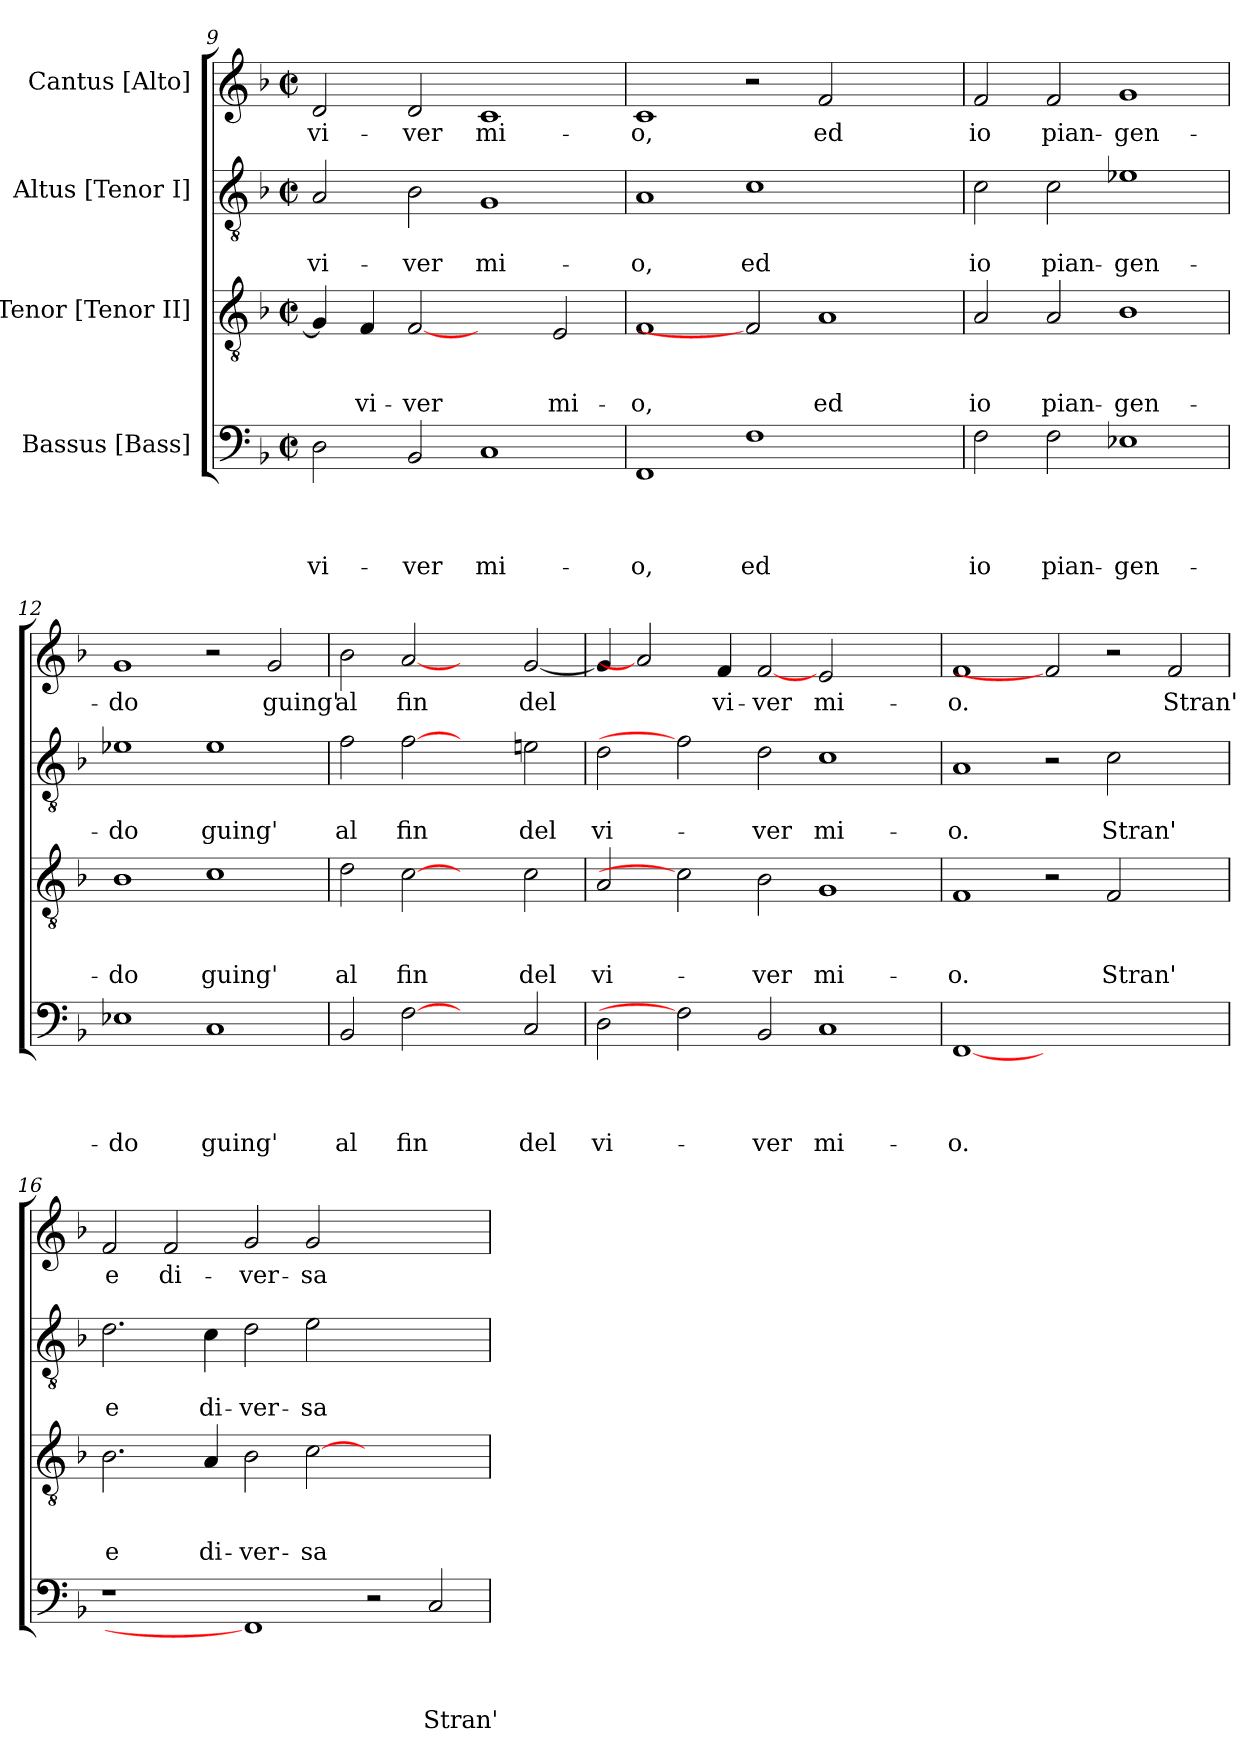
**kern	**text	**text	**text	**text	**kern	**text	**text	**text	**kern	**text	**text	**kern	**text
*part4	*part4	*part4	*part4	*part4	*part3	*part3	*part3	*part3	*part2	*part2	*part2	*part1	*part1
*staff4	*staff4	*staff4	*staff4	*staff4	*staff3	*staff3	*staff3	*staff3	*staff2	*staff2	*staff2	*staff1	*staff1
*I"Bassus [Bass]	*	*	*	*	*I"Tenor [Tenor II]	*	*	*	*I"Altus [Tenor I]	*	*	*I"Cantus [Alto]	*
!!LO:LB:g=z
*clefF4	*	*	*	*	*clefGv2	*	*	*	*clefGv2	*	*	*clefG2	*
*k[b-]	*	*	*	*	*k[b-]	*	*	*	*k[b-]	*	*	*k[b-]	*
*F:	*	*	*	*	*F:	*	*	*	*F:	*	*	*F:	*
*M2/2	*	*	*	*	*M2/2	*	*	*	*M2/2	*	*	*M2/2	*
*met(c|)	*	*	*	*	*met(c|)	*	*	*	*met(c|)	*	*	*met(c|)	*
=9	=9	=9	=9	=9	=9	=9	=9	=9	=9	=9	=9	=9	=9
!	!	!	!	!LO:LY:b	!	!	!	!	!	!	!LO:LY:b	!	!LO:LY:b
2D\	.	.	.	vi-	4G/]	.	.	.	2A/	.	vi-	2d/	vi-
!	!	!	!	!	!	!	!	!LO:LY:b	!	!	!	!	!
.	.	.	.	.	4F/	.	.	vi-	.	.	.	.	.
!	!	!	!	!LO:LY:b	!	!	!	!LO:LY:b	!	!	!LO:LY:b	!	!LO:LY:b
2BB-/	.	.	.	-ver	[2F	.	.	-ver	2B-\	.	-ver	2d/	-ver
!	!	!	!	!LO:LY:b	!	!	!	!	!	!	!LO:LY:b	!	!LO:LY:b
1C	.	.	.	mi-	2ryy	.	.	.	1G	.	mi-	1c	mi-
!	!	!	!	!	!	!	!	!LO:LY:b	!	!	!	!	!
.	.	.	.	.	2E/	.	.	mi-	.	.	.	.	.
=10	=10	=10	=10	=10	=10	=10	=10	=10	=10	=10	=10	=10	=10
!	!	!	!	!LO:LY:b	!	!	!	!LO:LY:b	!	!	!LO:LY:b	!	!LO:LY:b
1FF	.	.	.	-o,	1F	.	.	-o,	1A	.	-o,	1c	-o,
!	!	!	!	!LO:LY:b	!	!	!	!	!	!	!LO:LY:b	!	!
1F	.	.	.	ed	2F]	.	.	.	1c	.	ed	2r	.
!	!	!	!	!	!	!	!	!LO:LY:b	!	!	!	!	!LO:LY:b
.	.	.	.	.	1A	.	.	ed	.	.	.	2f/	ed
2ryy	.	.	.	.	.	.	.	.	2ryy	.	.	2ryy	.
=11	=11	=11	=11	=11	=11	=11	=11	=11	=11	=11	=11	=11	=11
!	!	!	!	!LO:LY:b	!	!	!	!LO:LY:b	!	!	!LO:LY:b	!	!LO:LY:b
2F\	.	.	.	io	2A/	.	.	io	2c\	.	io	2f/	io
!	!	!	!	!LO:LY:b	!	!	!	!LO:LY:b	!	!	!LO:LY:b	!	!LO:LY:b
2F\	.	.	.	pian-	2A/	.	.	pian-	2c\	.	pian-	2f/	pian-
!	!	!	!	!LO:LY:b	!	!	!	!LO:LY:b	!	!	!LO:LY:b	!	!LO:LY:b
1E-X	.	.	.	-gen-	1B-	.	.	-gen-	1e-X	.	-gen-	1g	-gen-
=12	=12	=12	=12	=12	=12	=12	=12	=12	=12	=12	=12	=12	=12
!	!	!	!	!LO:LY:b	!	!	!	!LO:LY:b	!	!	!LO:LY:b	!	!LO:LY:b
1E-X	.	.	.	-do	1B-	.	.	-do	1e-X	.	-do	1g	-do
!	!	!	!	!LO:LY:b	!	!	!	!LO:LY:b	!	!	!LO:LY:b	!	!
1C	.	.	.	guing'	1c	.	.	guing'	1e-	.	guing'	2r	.
!	!	!	!	!	!	!	!	!	!	!	!	!	!LO:LY:b
.	.	.	.	.	.	.	.	.	.	.	.	2g/	guing'
=13	=13	=13	=13	=13	=13	=13	=13	=13	=13	=13	=13	=13	=13
!	!	!	!	!LO:LY:b	!	!	!	!LO:LY:b	!	!	!LO:LY:b	!	!LO:LY:b
2BB-/	.	.	.	al	2d\	.	.	al	2f\	.	al	2b-\	al
!	!	!	!	!LO:LY:b	!	!	!	!LO:LY:b	!	!	!LO:LY:b	!	!LO:LY:b
[2F	.	.	.	fin	[2c	.	.	fin	[2f	.	fin	[2a	fin
2ryy	.	.	.	.	2ryy	.	.	.	2ryy	.	.	2ryy	.
!	!	!	!	!LO:LY:b	!	!	!	!LO:LY:b	!	!	!LO:LY:b	!	!LO:LY:b
2C/	.	.	.	del	2c\	.	.	del	2en\	.	del	[<2g/	del
!!LO:PB:g=z
=14	=14	=14	=14	=14	=14	=14	=14	=14	=14	=14	=14	=14	=14
!	!	!	!	!LO:LY:b	!	!	!	!LO:LY:b	!	!	!LO:LY:b	!	!
2D\	.	.	.	vi-	2A/	.	.	vi-	2d\	.	vi-	4g/]	.
.	.	.	.	.	.	.	.	.	.	.	.	2a]	.
2F]	.	.	.	.	2c]	.	.	.	2f]	.	.	.	.
!	!	!	!	!	!	!	!	!	!	!	!	!	!LO:LY:b
.	.	.	.	.	.	.	.	.	.	.	.	4f/	vi-
!	!	!	!	!LO:LY:b	!	!	!	!LO:LY:b	!	!	!LO:LY:b	!	!LO:LY:b
2BB-/	.	.	.	-ver	2B-\	.	.	-ver	2d\	.	-ver	[2f	-ver
!	!	!	!	!LO:LY:b	!	!	!	!LO:LY:b	!	!	!LO:LY:b	!	!LO:LY:b
1C	.	.	.	mi-	1G	.	.	mi-	1c	.	mi-	2e/	mi-
.	.	.	.	.	.	.	.	.	.	.	.	2ryy	.
=15	=15	=15	=15	=15	=15	=15	=15	=15	=15	=15	=15	=15	=15
!	!	!	!	!LO:LY:b	!	!	!	!LO:LY:b	!	!	!LO:LY:b	!	!LO:LY:b
[1FF	.	.	.	-o.	1F	.	.	-o.	1A	.	-o.	1f	-o.
1.ryy	.	.	.	.	2r	.	.	.	2r	.	.	2f]	.
!	!	!	!	!	!	!	!	!LO:LY:b	!	!	!LO:LY:b	!	!
.	.	.	.	.	2F/	.	.	Stran'	2c\	.	Stran'	2r	.
!	!	!	!	!	!	!	!	!	!	!	!	!	!LO:LY:b
.	.	.	.	.	2ryy	.	.	.	2ryy	.	.	2f/	Stran'
=16	=16	=16	=16	=16	=16	=16	=16	=16	=16	=16	=16	=16	=16
!	!	!	!	!	!	!	!	!LO:LY:b	!	!	!LO:LY:b	!	!LO:LY:b
1r	.	.	.	.	2.B-\	.	.	e	2.d\	.	e	2f/	e
!	!	!	!	!	!	!	!	!	!	!	!	!	!LO:LY:b
.	.	.	.	.	.	.	.	.	.	.	.	2f/	di-
!	!	!	!	!	!	!	!	!LO:LY:b	!	!	!LO:LY:b	!	!
.	.	.	.	.	4A/	.	.	di-	4c\	.	di-	.	.
!	!	!	!	!	!	!	!	!LO:LY:b	!	!	!LO:LY:b	!	!LO:LY:b
1FF]	.	.	.	.	2B-\	.	.	-ver-	2d\	.	-ver-	2g/	-ver-
!	!	!	!	!	!	!	!	!LO:LY:b	!	!	!LO:LY:b	!	!LO:LY:b
.	.	.	.	.	[>2c\	.	.	-sa	2e\	.	-sa	2g/	-sa
2r	.	.	.	.	1ryy	.	.	.	1ryy	.	.	1ryy	.
!	!	!	!	!LO:LY:b	!	!	!	!	!	!	!	!	!
2C/	.	.	.	Stran'	.	.	.	.	.	.	.	.	.
=	=	=	=	=	=	=	=	=	=	=	=	=	=
*-	*-	*-	*-	*-	*-	*-	*-	*-	*-	*-	*-	*-	*-
